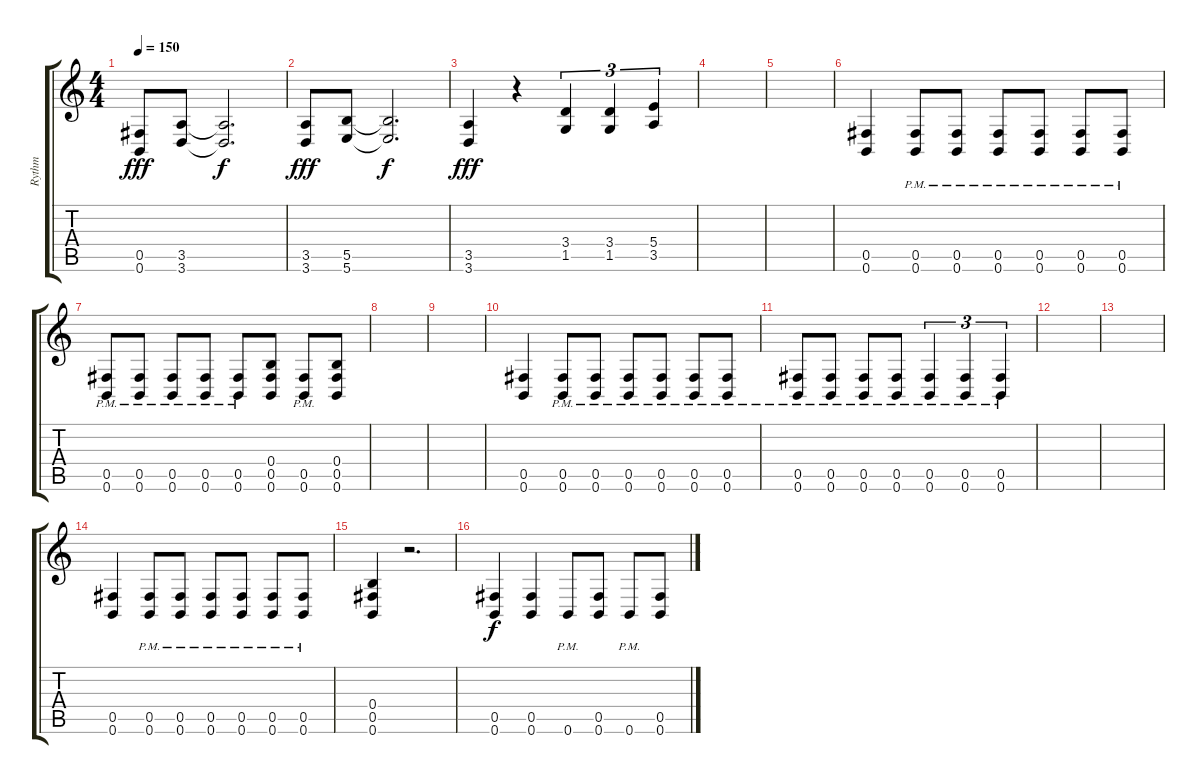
\track ("Rythm" "Rythm") {instrument distortionguitar}
\staff {score tabs}
\tuning (Db4 Ab3 E3 B2 Gb2 B1) {hide}
\ts (4 4)
\tempo 150
\clef g2
\ks c
(0.5 0.6).8{dy fff} (3.5 3.6).8 (3.5{t} 3.6{t}).2{d dy f} |
(3.5 3.6).8{dy fff} (5.5 5.6).8 (5.5{t} 5.6{t}).2{d dy f} |
(3.5 3.6).4{dy fff} r.4 (3.4 1.5).4{tu (3 2)} (3.4 1.5).4{tu (3 2)} (5.4 3.5).4{tu (3 2)} |
|
|
(0.5 0.6).4 (0.5{pm} 0.6).8 (0.5{pm} 0.6).8 (0.5{pm} 0.6).8 (0.5{pm} 0.6).8 (0.5{pm} 0.6).8 (0.5{pm} 0.6).8 |
(0.5{pm} 0.6).8 (0.5{pm} 0.6).8 (0.5{pm} 0.6).8 (0.5{pm} 0.6).8 (0.5{pm} 0.6).8 (0.4 0.5 0.6).8 (0.5{pm} 0.6).8 (0.4 0.5 0.6).8 |
|
|
(0.5 0.6).4 (0.5{pm} 0.6).8 (0.5{pm} 0.6).8 (0.5{pm} 0.6).8 (0.5{pm} 0.6).8 (0.5{pm} 0.6).8 (0.5{pm} 0.6).8 |
(0.5{pm} 0.6).8 (0.5{pm} 0.6).8 (0.5{pm} 0.6).8 (0.5{pm} 0.6).8 (0.5{pm} 0.6).4{tu (3 2)} (0.5{pm} 0.6).4{tu (3 2)} (0.5{pm} 0.6).4{tu (3 2)} |
|
|
(0.5 0.6).4 (0.5{pm} 0.6).8 (0.5{pm} 0.6).8 (0.5{pm} 0.6).8 (0.5{pm} 0.6).8 (0.5{pm} 0.6).8 (0.5{pm} 0.6).8 |
(0.4 0.5 0.6).4 r.2{d} |
(0.5 0.6).4{dy f} (0.5 0.6).4 0.6{pm}.8 (0.5 0.6).8 0.6{pm}.8 (0.5 0.6).8
